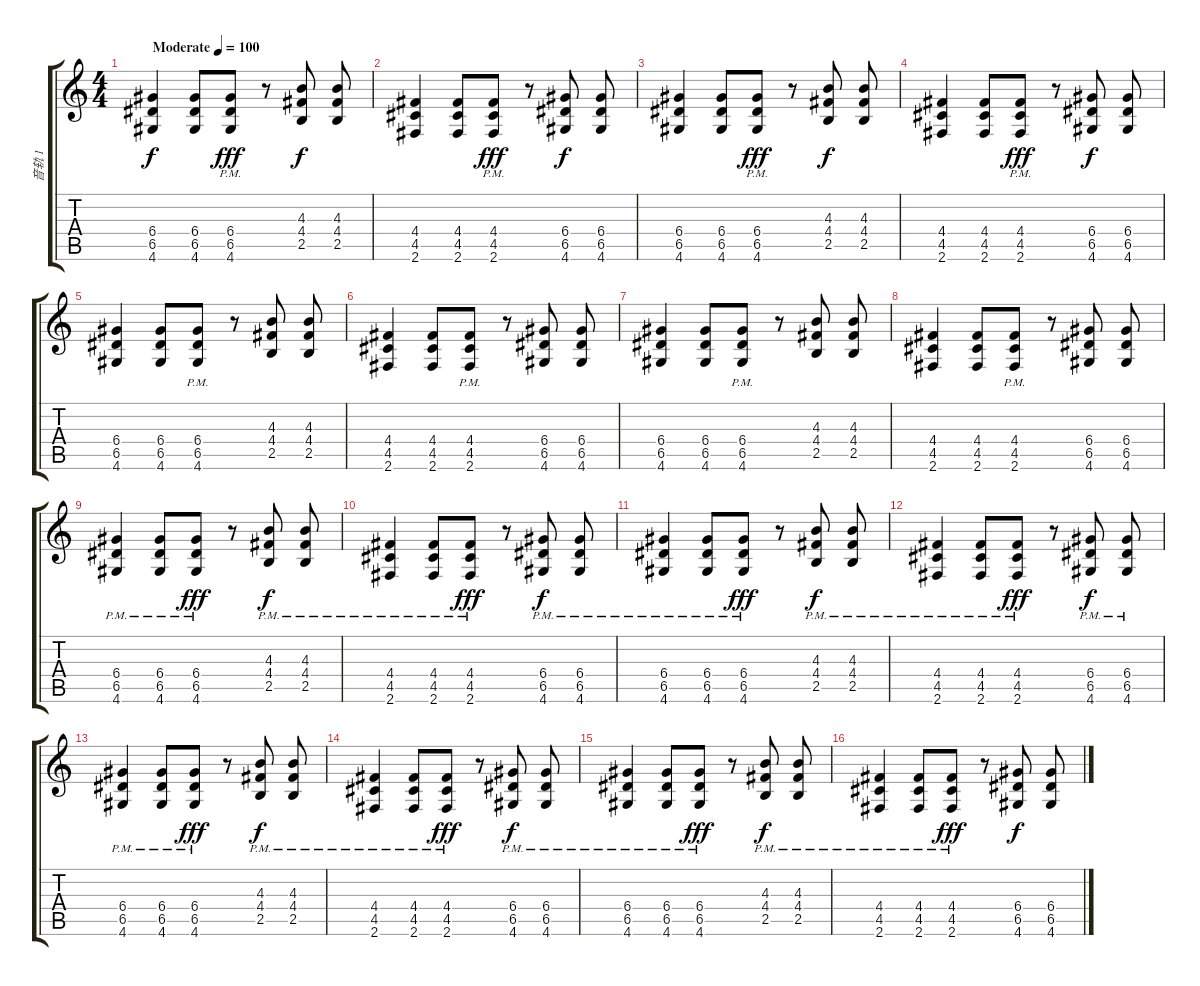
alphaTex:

\track ("音轨 1" "音轨 1") {instrument electricguitarjazz}
\staff {score tabs}
\tuning (E4 B3 G3 D3 A2 E2) {hide}
\ts (4 4)
\tempo (100 "Moderate")
\clef g2
\ks c
(6.4 6.5 4.6).4{dy f instrument electricguitarjazz} (6.4 6.5 4.6).8 (6.4{pm} 6.5{pm} 4.6{pm}).8{dy fff} r.8 (4.3 4.4 2.5).8{dy f} (4.3 4.4 2.5).8 |
(4.4 4.5 2.6).4 (4.4 4.5 2.6).8 (4.4{pm} 4.5{pm} 2.6{pm}).8{dy fff} r.8 (6.4 6.5 4.6).8{dy f} (6.4 6.5 4.6).8 |
(6.4 6.5 4.6).4 (6.4 6.5 4.6).8 (6.4{pm} 6.5{pm} 4.6{pm}).8{dy fff} r.8{txt ""} (4.3 4.4 2.5).8{dy f} (4.3 4.4 2.5).8 |
(4.4 4.5 2.6).4 (4.4 4.5 2.6).8 (4.4{pm} 4.5{pm} 2.6{pm}).8{dy fff} r.8 (6.4 6.5 4.6).8{dy f} (6.4 6.5 4.6).8 |
(6.4 6.5 4.6).4 (6.4 6.5 4.6).8 (6.4{pm} 6.5{pm} 4.6{pm}).8 r.8 (4.3 4.4 2.5).8 (4.3 4.4 2.5).8 |
(4.4 4.5 2.6).4 (4.4 4.5 2.6).8 (4.4{pm} 4.5{pm} 2.6{pm}).8 r.8 (6.4 6.5 4.6).8 (6.4 6.5 4.6).8 |
(6.4 6.5 4.6).4 (6.4 6.5 4.6).8 (6.4{pm} 6.5{pm} 4.6{pm}).8 r.8 (4.3 4.4 2.5).8 (4.3 4.4 2.5).8 |
(4.4 4.5 2.6).4 (4.4 4.5 2.6).8 (4.4{pm} 4.5{pm} 2.6{pm}).8 r.8 (6.4 6.5 4.6).8 (6.4 6.5 4.6).8 |
(6.4{pm} 6.5{pm} 4.6{pm}).4{volume 9 balance 8 instrument acousticguitarsteel} (6.4{pm} 6.5{pm} 4.6{pm}).8 (6.4{pm} 6.5{pm} 4.6{pm}).8{dy fff} r.8 (4.3{pm} 4.4{pm} 2.5{pm}).8{dy f} (4.3{pm} 4.4{pm} 2.5{pm}).8 |
(4.4{pm} 4.5{pm} 2.6{pm}).4 (4.4{pm} 4.5{pm} 2.6{pm}).8 (4.4{pm} 4.5{pm} 2.6{pm}).8{dy fff} r.8 (6.4{pm} 6.5{pm} 4.6{pm}).8{dy f} (6.4{pm} 6.5{pm} 4.6{pm}).8 |
(6.4{pm} 6.5{pm} 4.6{pm}).4 (6.4{pm} 6.5{pm} 4.6{pm}).8 (6.4{pm} 6.5{pm} 4.6{pm}).8{dy fff} r.8 (4.3{pm} 4.4{pm} 2.5{pm}).8{dy f} (4.3{pm} 4.4{pm} 2.5{pm}).8 |
(4.4{pm} 4.5{pm} 2.6{pm}).4 (4.4{pm} 4.5{pm} 2.6{pm}).8 (4.4{pm} 4.5{pm} 2.6{pm}).8{dy fff} r.8 (6.4{pm} 6.5{pm} 4.6{pm}).8{dy f} (6.4{pm} 6.5{pm} 4.6{pm}).8 |
(6.4{pm} 6.5{pm} 4.6{pm}).4 (6.4{pm} 6.5{pm} 4.6{pm}).8 (6.4{pm} 6.5{pm} 4.6{pm}).8{dy fff} r.8 (4.3{pm} 4.4{pm} 2.5{pm}).8{dy f} (4.3{pm} 4.4{pm} 2.5{pm}).8 |
(4.4{pm} 4.5{pm} 2.6{pm}).4 (4.4{pm} 4.5{pm} 2.6{pm}).8 (4.4{pm} 4.5{pm} 2.6{pm}).8{dy fff} r.8 (6.4{pm} 6.5{pm} 4.6{pm}).8{dy f} (6.4{pm} 6.5{pm} 4.6{pm}).8 |
(6.4{pm} 6.5{pm} 4.6{pm}).4 (6.4{pm} 6.5{pm} 4.6{pm}).8 (6.4{pm} 6.5{pm} 4.6{pm}).8{dy fff} r.8 (4.3{pm} 4.4{pm} 2.5{pm}).8{dy f} (4.3{pm} 4.4{pm} 2.5{pm}).8 |
(4.4{pm} 4.5{pm} 2.6{pm}).4 (4.4{pm} 4.5{pm} 2.6{pm}).8 (4.4{pm} 4.5{pm} 2.6{pm}).8{dy fff} r.8 (6.4 6.5 4.6).8{dy f} (6.4 6.5 4.6).8
